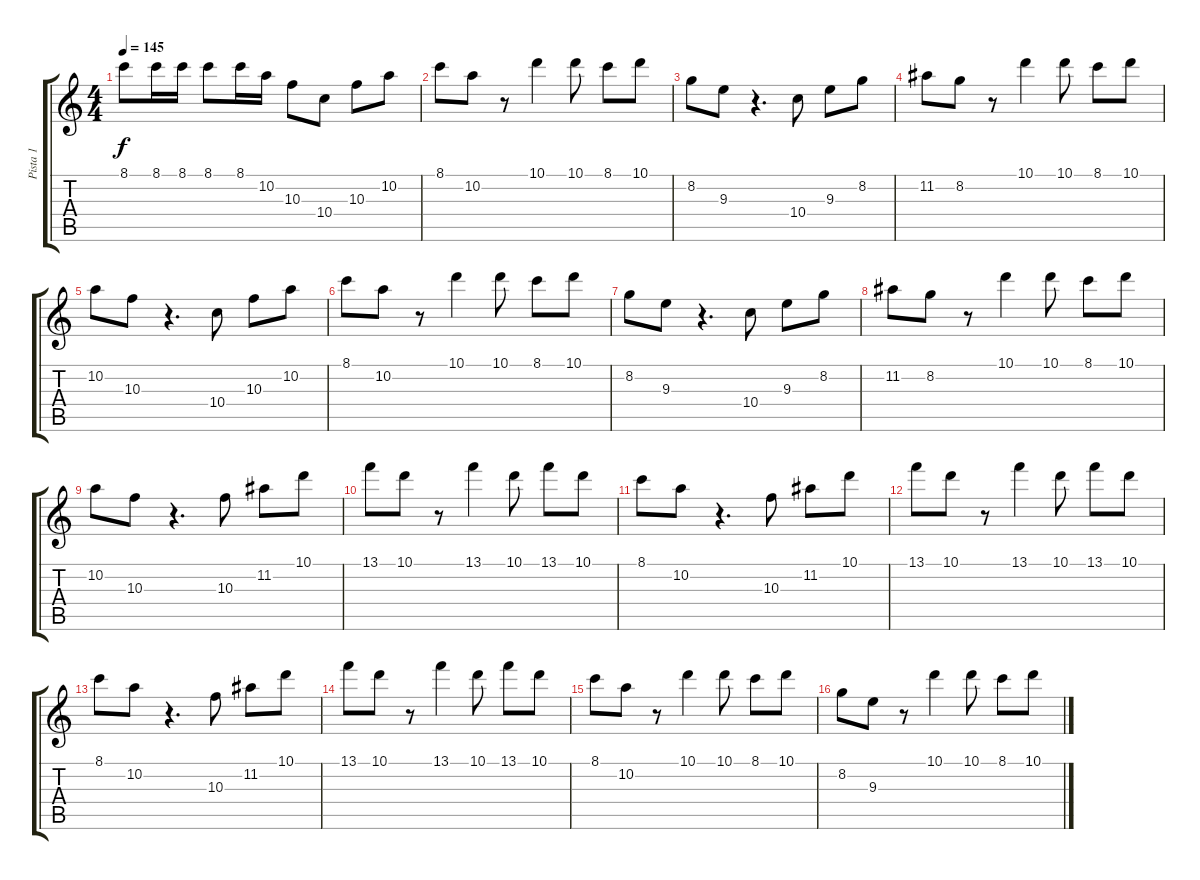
\track ("Pista 1" "Pista 1") {instrument electricguitarclean}
\staff {score tabs}
\tuning (E4 B3 G3 D3 A2 E2) {hide}
\ts (4 4)
\tempo 145
\clef g2
\ks c
8.1.8{dy f} 8.1.16 8.1.16 8.1.8 8.1.16 10.2.16 10.3.8 10.4.8 10.3.8 10.2.8 |
8.1.8 10.2.8 r.8 10.1.4 10.1.8 8.1.8 10.1.8 |
8.2.8 9.3.8 r.4{d} 10.4.8 9.3.8 8.2.8 |
11.2.8 8.2.8 r.8 10.1.4 10.1.8 8.1.8 10.1.8 |
10.2.8 10.3.8 r.4{d} 10.4.8 10.3.8 10.2.8 |
8.1.8 10.2.8 r.8 10.1.4 10.1.8 8.1.8 10.1.8 |
8.2.8 9.3.8 r.4{d} 10.4.8 9.3.8 8.2.8 |
11.2.8 8.2.8 r.8 10.1.4 10.1.8 8.1.8 10.1.8 |
10.2.8 10.3.8 r.4{d} 10.3.8 11.2.8 10.1.8 |
13.1.8 10.1.8 r.8 13.1.4 10.1.8 13.1.8 10.1.8 |
8.1.8 10.2.8 r.4{d} 10.3.8 11.2.8 10.1.8 |
13.1.8 10.1.8 r.8 13.1.4 10.1.8 13.1.8 10.1.8 |
8.1.8 10.2.8 r.4{d} 10.3.8 11.2.8 10.1.8 |
13.1.8 10.1.8 r.8 13.1.4 10.1.8 13.1.8 10.1.8 |
8.1.8 10.2.8 r.8 10.1.4 10.1.8 8.1.8 10.1.8 |
8.2.8 9.3.8 r.8 10.1.4 10.1.8 8.1.8 10.1.8
